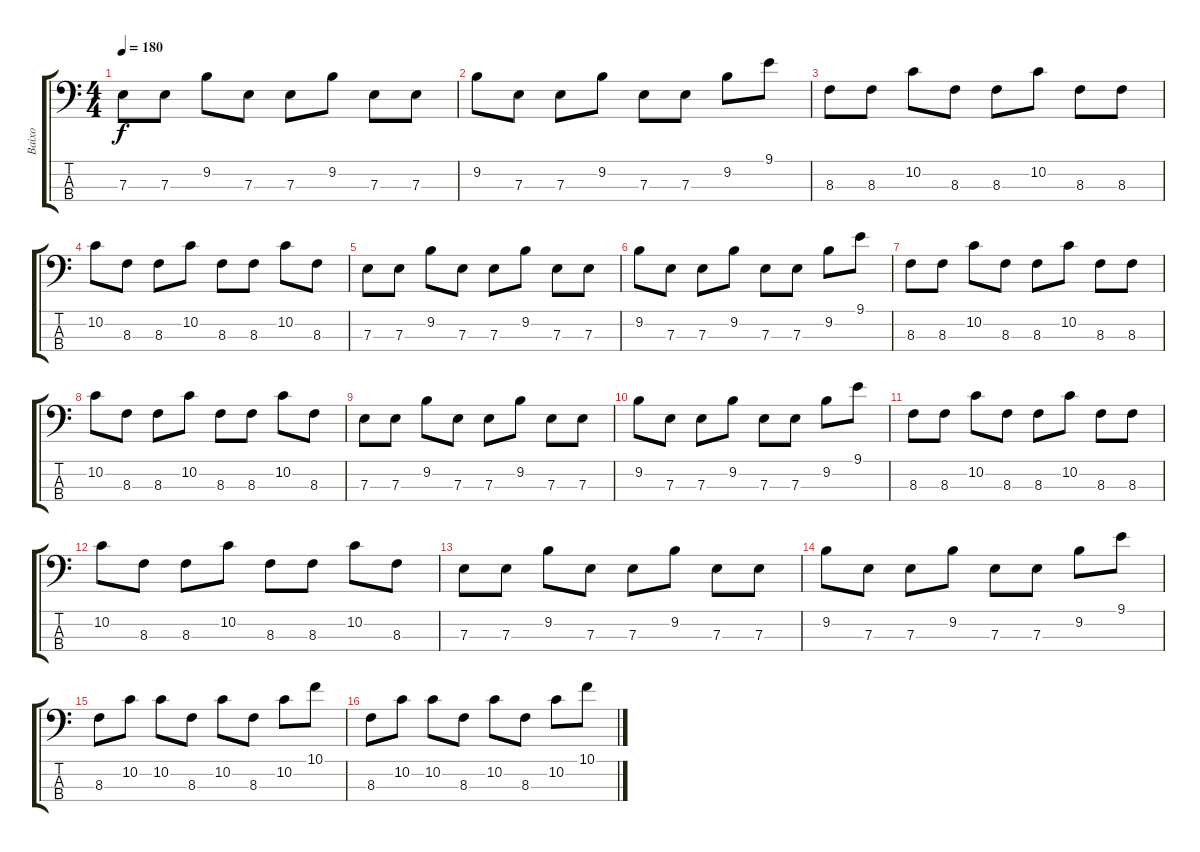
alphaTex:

\track ("Baixo" "Baixo") {instrument electricbasspick}
\staff {score tabs}
\tuning (G2 D2 A1 E1) {hide}
\ts (4 4)
\tempo 180
\clef f4
\ks c
7.3.8{dy f} 7.3.8 9.2.8 7.3.8 7.3.8 9.2.8 7.3.8 7.3.8 |
9.2.8 7.3.8 7.3.8 9.2.8 7.3.8 7.3.8 9.2.8 9.1.8 |
8.3.8 8.3.8 10.2.8 8.3.8 8.3.8 10.2.8 8.3.8 8.3.8 |
10.2.8 8.3.8 8.3.8 10.2.8 8.3.8 8.3.8 10.2.8 8.3.8 |
7.3.8 7.3.8 9.2.8 7.3.8 7.3.8 9.2.8 7.3.8 7.3.8 |
9.2.8 7.3.8 7.3.8 9.2.8 7.3.8 7.3.8 9.2.8 9.1.8 |
8.3.8 8.3.8 10.2.8 8.3.8 8.3.8 10.2.8 8.3.8 8.3.8 |
10.2.8 8.3.8 8.3.8 10.2.8 8.3.8 8.3.8 10.2.8 8.3.8 |
7.3.8 7.3.8 9.2.8 7.3.8 7.3.8 9.2.8 7.3.8 7.3.8 |
9.2.8 7.3.8 7.3.8 9.2.8 7.3.8 7.3.8 9.2.8 9.1.8 |
8.3.8 8.3.8 10.2.8 8.3.8 8.3.8 10.2.8 8.3.8 8.3.8 |
10.2.8 8.3.8 8.3.8 10.2.8 8.3.8 8.3.8 10.2.8 8.3.8 |
7.3.8 7.3.8 9.2.8 7.3.8 7.3.8 9.2.8 7.3.8 7.3.8 |
9.2.8 7.3.8 7.3.8 9.2.8 7.3.8 7.3.8 9.2.8 9.1.8 |
8.3.8 10.2.8 10.2.8 8.3.8 10.2.8 8.3.8 10.2.8 10.1.8 |
8.3.8 10.2.8 10.2.8 8.3.8 10.2.8 8.3.8 10.2.8 10.1.8
